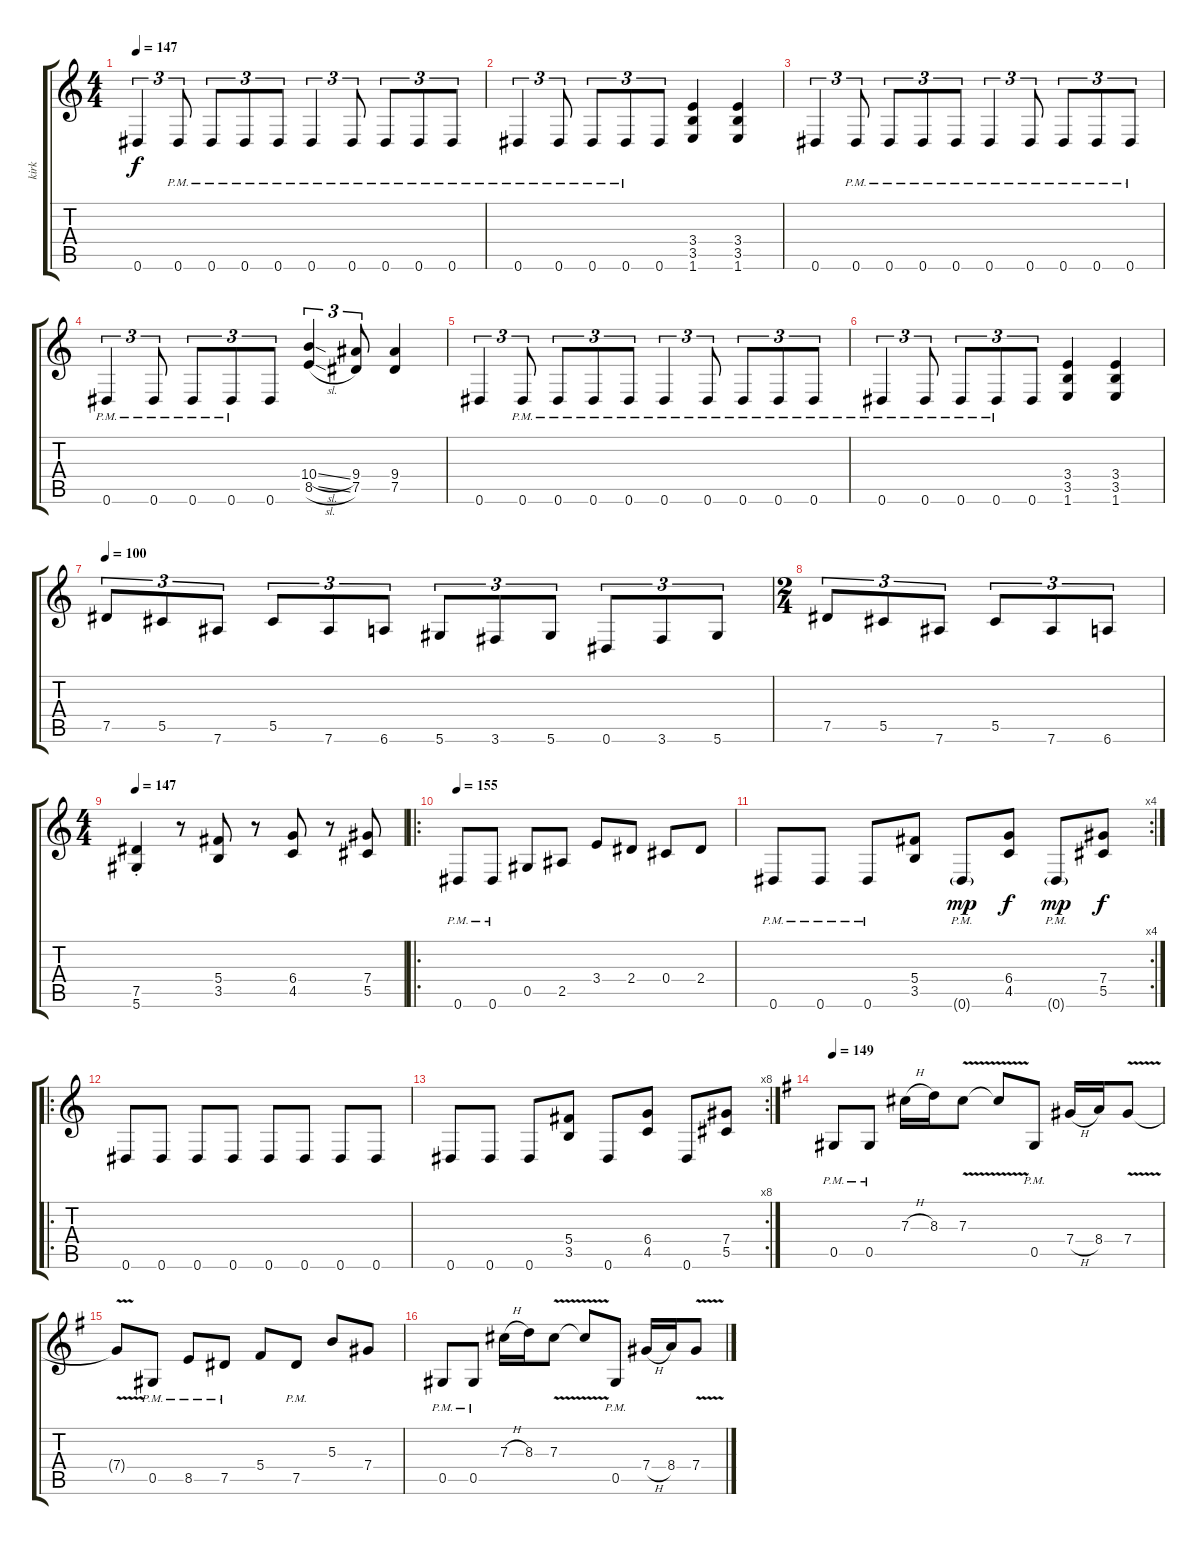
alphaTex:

\track ("kirk" "kirk") {instrument distortionguitar}
\staff {score tabs}
\tuning (Eb4 Bb3 Gb3 Db3 Ab2 Eb2) {hide}
\ts (4 4)
\tempo 147
\clef g2
\ks c
0.6.4{tu (3 2) dy f} 0.6{pm}.8{tu (3 2)} 0.6{pm}.8{tu (3 2)} 0.6{pm}.8{tu (3 2)} 0.6{pm}.8{tu (3 2)} 0.6{pm}.4{tu (3 2)} 0.6{pm}.8{tu (3 2)} 0.6{pm}.8{tu (3 2)} 0.6{pm}.8{tu (3 2)} 0.6{pm}.8{tu (3 2)} |
0.6{pm}.4{tu (3 2)} 0.6{pm}.8{tu (3 2)} 0.6{pm}.8{tu (3 2)} 0.6{pm}.8{tu (3 2)} 0.6.8{tu (3 2)} (3.4 3.5 1.6).4 (3.4 3.5 1.6).4 |
0.6.4{tu (3 2)} 0.6{pm}.8{tu (3 2)} 0.6{pm}.8{tu (3 2)} 0.6{pm}.8{tu (3 2)} 0.6{pm}.8{tu (3 2)} 0.6{pm}.4{tu (3 2)} 0.6{pm}.8{tu (3 2)} 0.6{pm}.8{tu (3 2)} 0.6{pm}.8{tu (3 2)} 0.6{pm}.8{tu (3 2)} |
0.6{pm}.4{tu (3 2)} 0.6{pm}.8{tu (3 2)} 0.6{pm}.8{tu (3 2)} 0.6{pm}.8{tu (3 2)} 0.6.8{tu (3 2)} (10.4{sl} 8.5{sl}).4{tu (3 2)} (9.4 7.5).8{tu (3 2)} (9.4 7.5).4 |
0.6.4{tu (3 2)} 0.6{pm}.8{tu (3 2)} 0.6{pm}.8{tu (3 2)} 0.6{pm}.8{tu (3 2)} 0.6{pm}.8{tu (3 2)} 0.6{pm}.4{tu (3 2)} 0.6{pm}.8{tu (3 2)} 0.6{pm}.8{tu (3 2)} 0.6{pm}.8{tu (3 2)} 0.6{pm}.8{tu (3 2)} |
0.6{pm}.4{tu (3 2)} 0.6{pm}.8{tu (3 2)} 0.6{pm}.8{tu (3 2)} 0.6{pm}.8{tu (3 2)} 0.6.8{tu (3 2)} (3.4 3.5 1.6).4 (3.4 3.5 1.6).4 |
\tempo 100
7.5.8{tu (3 2)} 5.5.8{tu (3 2)} 7.6.8{tu (3 2)} 5.5.8{tu (3 2)} 7.6.8{tu (3 2)} 6.6.8{tu (3 2)} 5.6.8{tu (3 2)} 3.6.8{tu (3 2)} 5.6.8{tu (3 2)} 0.6.8{tu (3 2)} 3.6.8{tu (3 2)} 5.6.8{tu (3 2)} |
\ts (2 4)
7.5.8{tu (3 2)} 5.5.8{tu (3 2)} 7.6.8{tu (3 2)} 5.5.8{tu (3 2)} 7.6.8{tu (3 2)} 6.6.8{tu (3 2)} |
\ts (4 4)
\tempo 147
(7.5{st} 5.6{st}).4 r.8 (5.4 3.5).8 r.8 (6.4 4.5).8 r.8 (7.4 5.5).8 |
\ro
\tempo 155
0.6{pm}.8 0.6{pm}.8 0.5.8 2.5.8 3.4.8 2.4.8 0.4.8 2.4.8 |
\rc 4
0.6{pm}.8 0.6{pm}.8 0.6{pm}.8 (5.4 3.5).8 0.6{g pm}.8{dy mp} (6.4 4.5).8{dy f} 0.6{g pm}.8{dy mp} (7.4 5.5).8{dy f} |
\ro
0.6.8 0.6.8 0.6.8 0.6.8 0.6.8 0.6.8 0.6.8 0.6.8 |
\rc 8
0.6.8 0.6.8 0.6.8 (5.4 3.5).8 0.6.8 (6.4 4.5).8 0.6.8 (7.4 5.5).8 |
\tempo 149
\ks g
0.5{pm}.8 0.5{pm}.8 7.3{h}.16 8.3.16 7.3{v}.8 7.3{v t}.8 0.5{pm}.8 7.4{h}.16 8.4.16 7.4{v}.8 |
7.4{v t}.8 0.5{pm}.8 8.5{pm}.8 7.5{pm}.8 5.4.8 7.5{pm}.8 5.3.8 7.4.8 |
0.5{pm}.8 0.5{pm}.8 7.3{h}.16 8.3.16 7.3{v}.8 7.3{v t}.8 0.5{pm}.8 7.4{h}.16 8.4.16 7.4{v}.8
